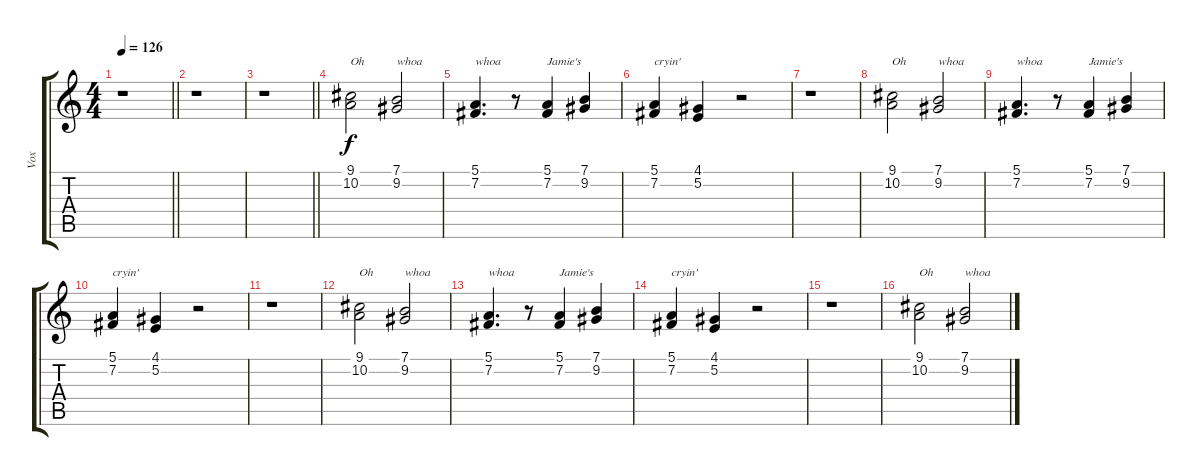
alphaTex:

\track ("Vox" "Vox") {instrument altosax}
\staff {score tabs}
\tuning (E4 B3 G3 D3 A2 E2) {hide}
\ts (4 4)
\tempo 126
\clef g2
\barLineRight lightlight
\ks c
r.1{dy f} |
r.1 |
\barLineRight lightlight
r.1 |
(9.1 10.2).2{txt "Oh"} (7.1 9.2).2{txt "whoa"} |
(5.1 7.2).4{d txt "whoa"} r.8 (5.1 7.2).4{txt "Jamie's"} (7.1 9.2).4 |
(5.1 7.2).4{txt "cryin'"} (4.1 5.2).4 r.2 |
r.1 |
(9.1 10.2).2{txt "Oh"} (7.1 9.2).2{txt "whoa"} |
(5.1 7.2).4{d txt "whoa"} r.8 (5.1 7.2).4{txt "Jamie's"} (7.1 9.2).4 |
(5.1 7.2).4{txt "cryin'"} (4.1 5.2).4 r.2 |
r.1 |
(9.1 10.2).2{txt "Oh"} (7.1 9.2).2{txt "whoa"} |
(5.1 7.2).4{d txt "whoa"} r.8 (5.1 7.2).4{txt "Jamie's"} (7.1 9.2).4 |
(5.1 7.2).4{txt "cryin'"} (4.1 5.2).4 r.2 |
r.1 |
(9.1 10.2).2{txt "Oh"} (7.1 9.2).2{txt "whoa"}
